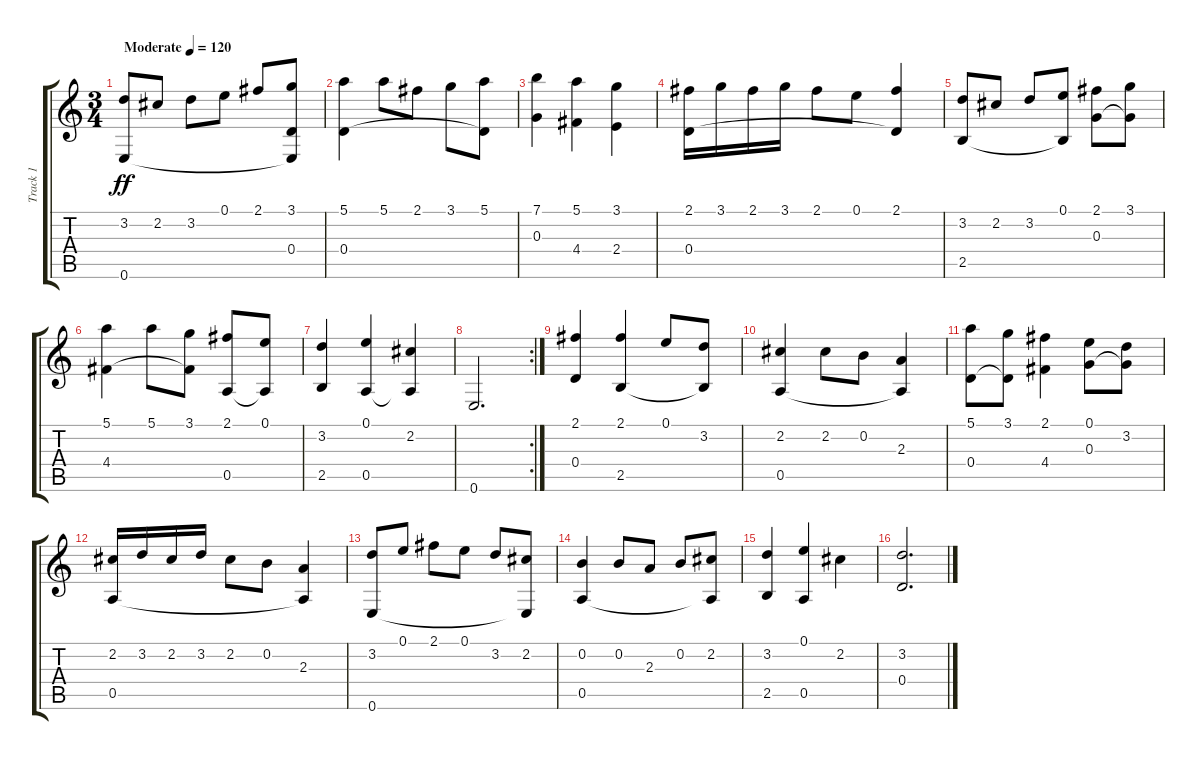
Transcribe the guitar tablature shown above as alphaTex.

\track ("Track 1" "Track 1") {instrument acousticguitarsteel}
\staff {score tabs}
\tuning (E4 B3 G3 D3 A2 E2) {hide}
\ts (3 4)
\tempo (120 "Moderate")
\clef g2
\ks c
(3.2 0.6).8{dy ff instrument acousticguitarsteel} 2.2.8 3.2.8 0.1.8 2.1.8 (3.1 0.4 0.6{t}).8 |
(5.1 0.4).4 5.1.8 2.1.8 3.1.8 (5.1 0.4{t}).8 |
(7.1 0.3).4 (5.1 4.4).4 (3.1 2.4).4 |
(2.1 0.4).16 3.1.16 2.1.16 3.1.16 2.1.8 0.1.8 (2.1 0.4{t}).4 |
(3.2 2.5).8 2.2.8 3.2.8 (0.1 2.5{t}).8 (2.1 0.3).8 (3.1 0.3{t}).8 |
(5.1 4.4).4 5.1.8 (3.1 4.4{t}).8 (2.1 0.5).8 (0.1 0.5{t}).8 |
(3.2 2.5).4 (0.1 0.5).4 (2.2 0.5{t}).4 |
\rc 2
0.6.2{d} |
(2.1 0.4).4 (2.1 2.5).4 0.1.8 (3.2 2.5{t}).8 |
(2.2 0.5).4 2.2.8 0.2.8 (2.3 0.5{t}).4 |
(5.1 0.4).8 (3.1 0.4{t}).8 (2.1 4.4).4 (0.1 0.3).8 (3.2 0.3{t}).8 |
(2.2 0.5).16 3.2.16 2.2.16 3.2.16 2.2.8 0.2.8 (2.3 0.5{t}).4 |
(3.2 0.6).8 0.1.8 2.1.8 0.1.8 3.2.8 (2.2 0.6{t}).8 |
(0.2 0.5).4 0.2.8 2.3.8 0.2.8 (2.2 0.5{t}).8 |
(3.2 2.5).4 (0.1 0.5).4 2.2.4 |
(3.2 0.4).2{d}
